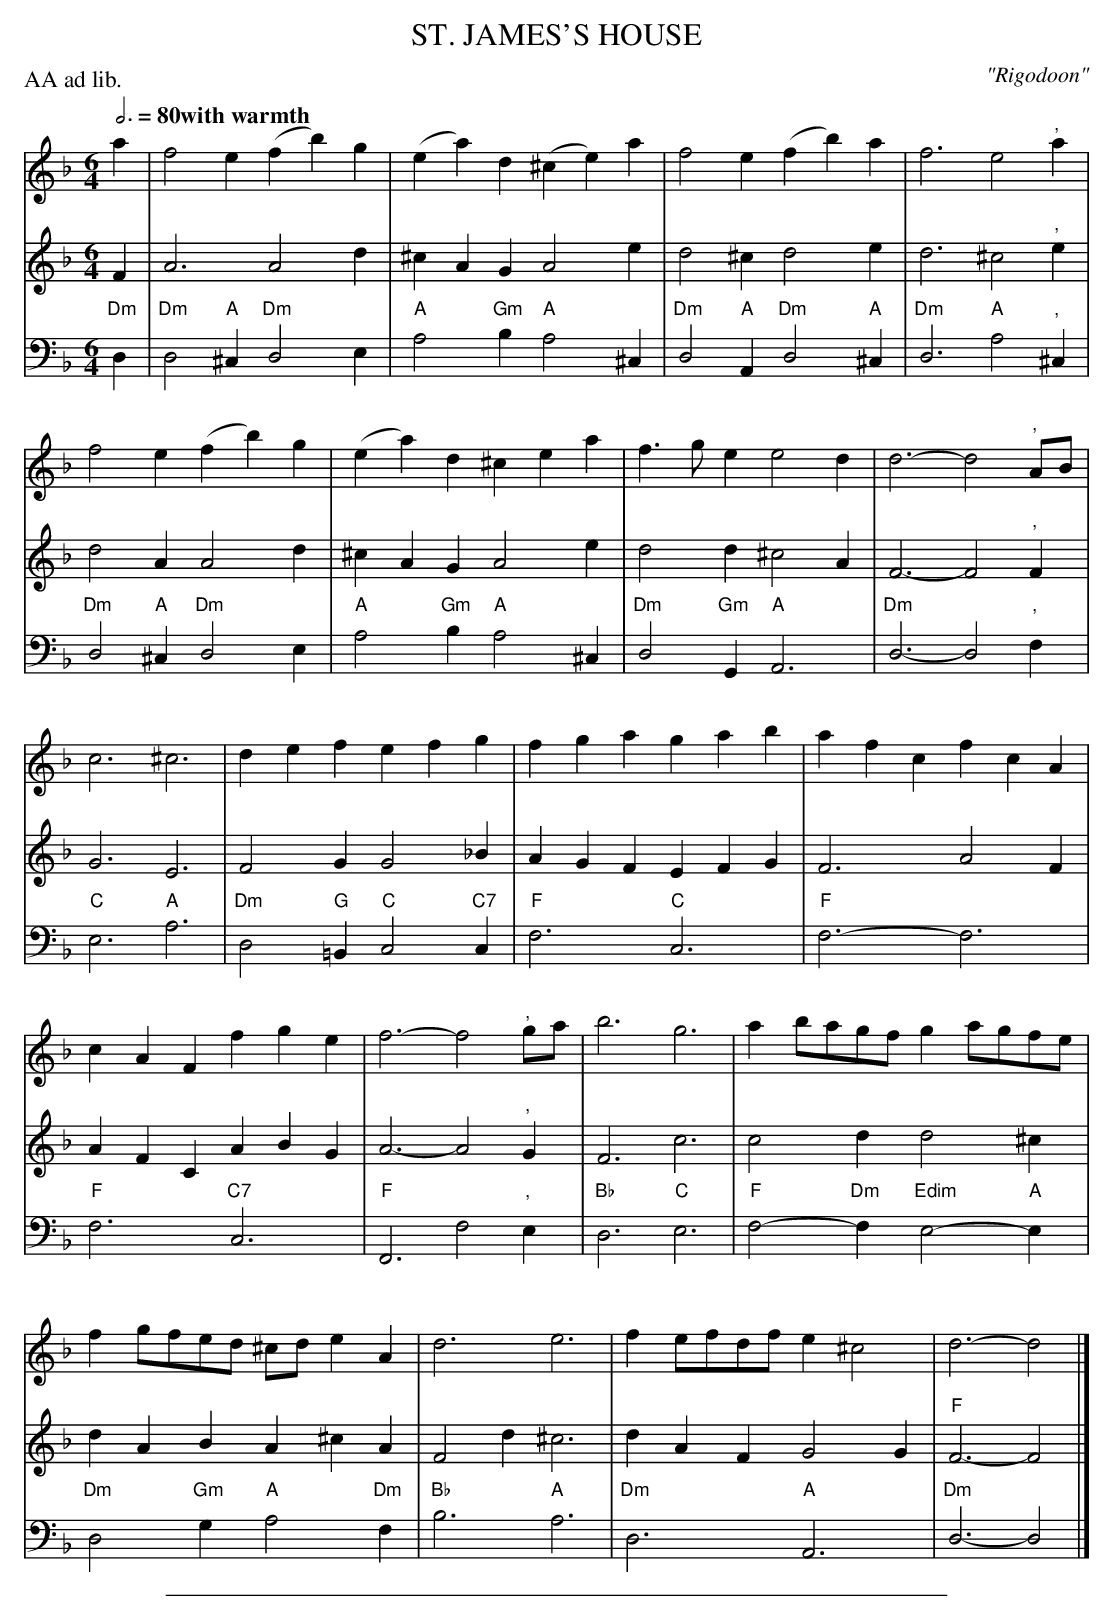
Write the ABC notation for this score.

X:1
T: ST. JAMES'S HOUSE
C: "Rigodoon"
M: 6/4
L: 1/4
P: AA ad lib.
Q: 3/4=80 "with warmth"
K: F
V: 1
a |\
f2e (fb)g | (ea)d (^ce)a | f2e (fb)a | f3 e2", "a |
f2e (fb)g | (ea)d ^cea | f>ge e2d | d3- d2", "A/B/ |
c3 ^c3 | def efg | fga gab | afc fcA |
cAF fge | f3- f2", "g/a/ | b3 g3 | ab/a/g/f/ ga/g/f/e/ |
fg/f/e/d/ ^c/d/eA | d3 e3 | fe/f/d/f/ e^c2 | d3- d2 |]
V: 2
F |\
A3 A2d | ^cAG A2e | d2^c d2e | d3 ^c2", "e |
d2A A2d | ^cAG A2e | d2d ^c2A | F3- F2", "F |
G3 E3 | F2G G2_B | AGF EFG | F3 A2F |
AFC ABG | A3- A2", "G | F3 c3 | c2d d2^c |
dAB A^cA | F2d ^c3 | dAF G2G | "F"F3- F2 |]
V: 3 clef=bass middle=d
"Dm"d |\
"Dm"d2"A"^c "Dm"d2e | "A"a2"Gm"b "A"a2^c | "Dm"d2"A"A "Dm"d2"A"^c | "Dm"d3 "A"a2", "^c |
"Dm"d2"A"^c "Dm"d2e | "A"a2"Gm"b "A"a2^c | "Dm"d2"Gm"G "A"A3 | "Dm"d3- d2", "f |
"C"e3 "A"a3 | "Dm"d2"G"=B "C"c2"C7"c | "F"f3 "C"c3 | "F"f3- f3 |
"F"f3 "C7"c3 | "F"F3 f2", "e | "Bb"d3 "C"e3 | "F"f2-"Dm"f "Edim"e2-"A"e |
"Dm"d2"Gm"g "A"a2"Dm"f | "Bb"b3 "A"a3 | "Dm"d3 "A"A3 | "Dm"d3- d2 |]
